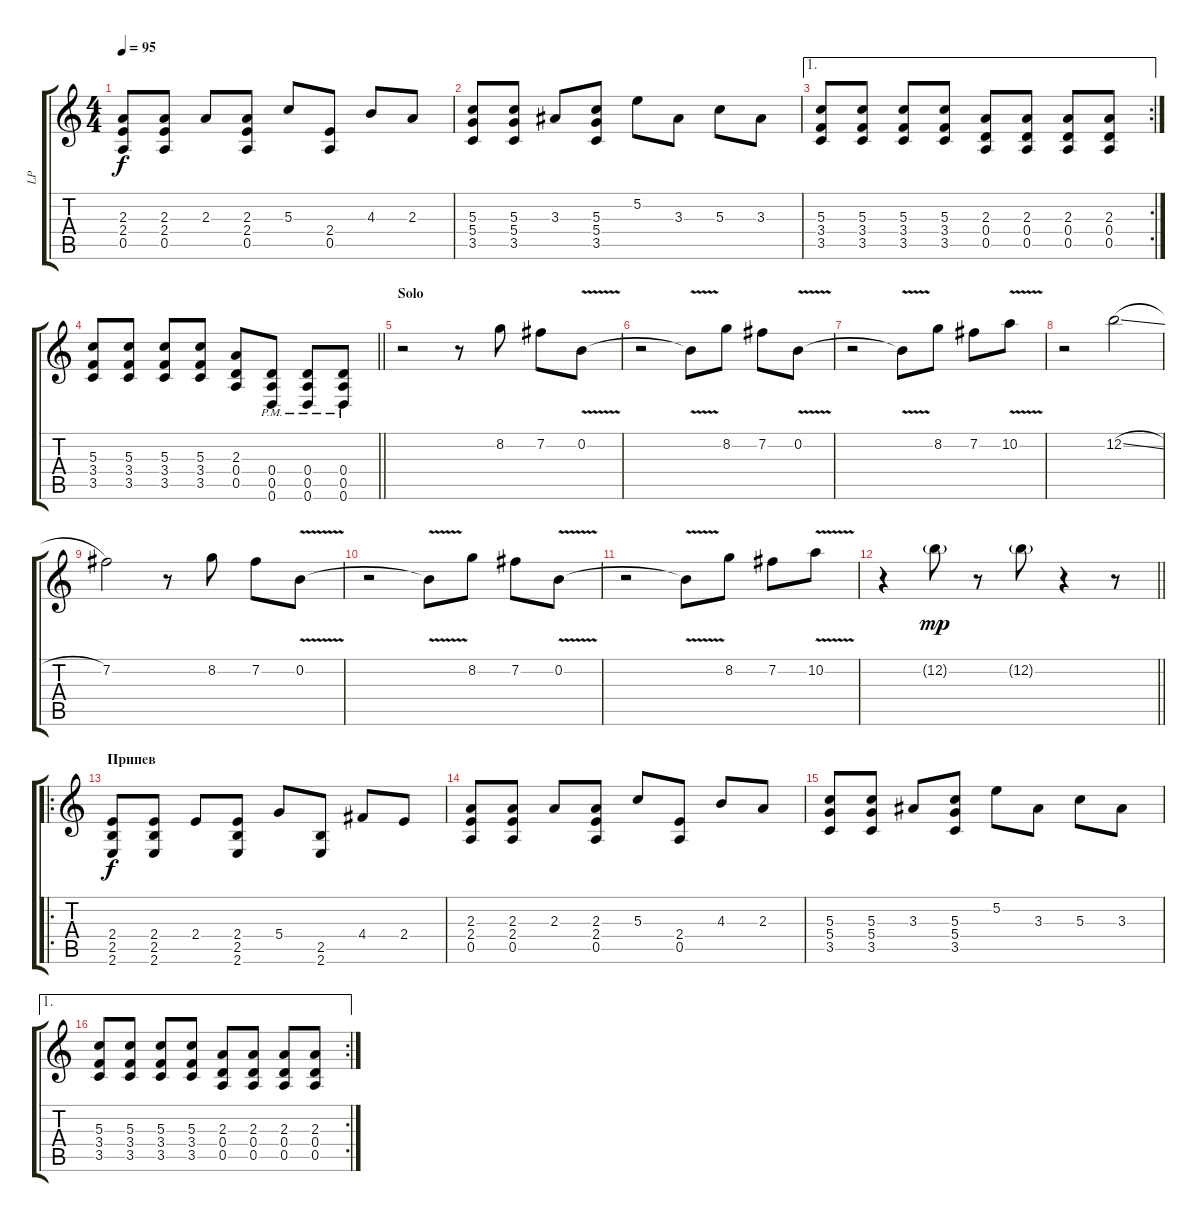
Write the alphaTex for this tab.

\track ("LP" "LP") {instrument overdrivenguitar}
\staff {score tabs}
\tuning (E4 B3 G3 D3 A2 D2) {hide}
\ts (4 4)
\tempo 95
\clef g2
\ks c
(2.3 2.4 0.5).8{dy f} (2.3 2.4 0.5).8 2.3.8 (2.3 2.4 0.5).8 5.3.8 (2.4 0.5).8 4.3.8 2.3.8 |
(5.3 5.4 3.5).8 (5.3 5.4 3.5).8 3.3.8 (5.3 5.4 3.5).8 5.2.8 3.3.8 5.3.8 3.3.8 |
\ae 1
\rc 2
(5.3 3.4 3.5).8 (5.3 3.4 3.5).8 (5.3 3.4 3.5).8 (5.3 3.4 3.5).8 (2.3 0.4 0.5).8 (2.3 0.4 0.5).8 (2.3 0.4 0.5).8 (2.3 0.4 0.5).8 |
\barLineRight lightlight
(5.3 3.4 3.5).8 (5.3 3.4 3.5).8 (5.3 3.4 3.5).8 (5.3 3.4 3.5).8 (2.3 0.4 0.5).8 (0.4{pm} 0.5{pm} 0.6{pm}).8 (0.4{pm} 0.5{pm} 0.6{pm}).8 (0.4{pm} 0.5{pm} 0.6{pm}).8 |
\section ("" "Solo")
r.2 r.8 8.2.8 7.2.8 0.2{v}.8 |
r.2 0.2{t}.8 8.2.8 7.2.8 0.2{v}.8 |
r.2 0.2{t}.8 8.2.8 7.2.8 10.2{v}.8 |
r.2 12.2{sl}.2 |
7.2.2 r.8 8.2.8 7.2.8 0.2{v}.8 |
r.2 0.2{t}.8 8.2.8 7.2.8 0.2{v}.8 |
r.2 0.2{t}.8 8.2.8 7.2.8 10.2{v}.8 |
\barLineRight lightlight
r.4 12.2{g}.8{dy mp} r.8 12.2{g}.8 r.4 r.8 |
\ro
\section ("" "Припев")
(2.4 2.5 2.6).8{dy f instrument overdrivenguitar} (2.4 2.5 2.6).8 2.4.8 (2.4 2.5 2.6).8 5.4.8 (2.5 2.6).8 4.4.8 2.4.8 |
(2.3 2.4 0.5).8 (2.3 2.4 0.5).8 2.3.8 (2.3 2.4 0.5).8 5.3.8 (2.4 0.5).8 4.3.8 2.3.8 |
(5.3 5.4 3.5).8 (5.3 5.4 3.5).8 3.3.8 (5.3 5.4 3.5).8 5.2.8 3.3.8 5.3.8 3.3.8 |
\ae 1
\rc 2
(5.3 3.4 3.5).8 (5.3 3.4 3.5).8 (5.3 3.4 3.5).8 (5.3 3.4 3.5).8 (2.3 0.4 0.5).8 (2.3 0.4 0.5).8 (2.3 0.4 0.5).8 (2.3 0.4 0.5).8
